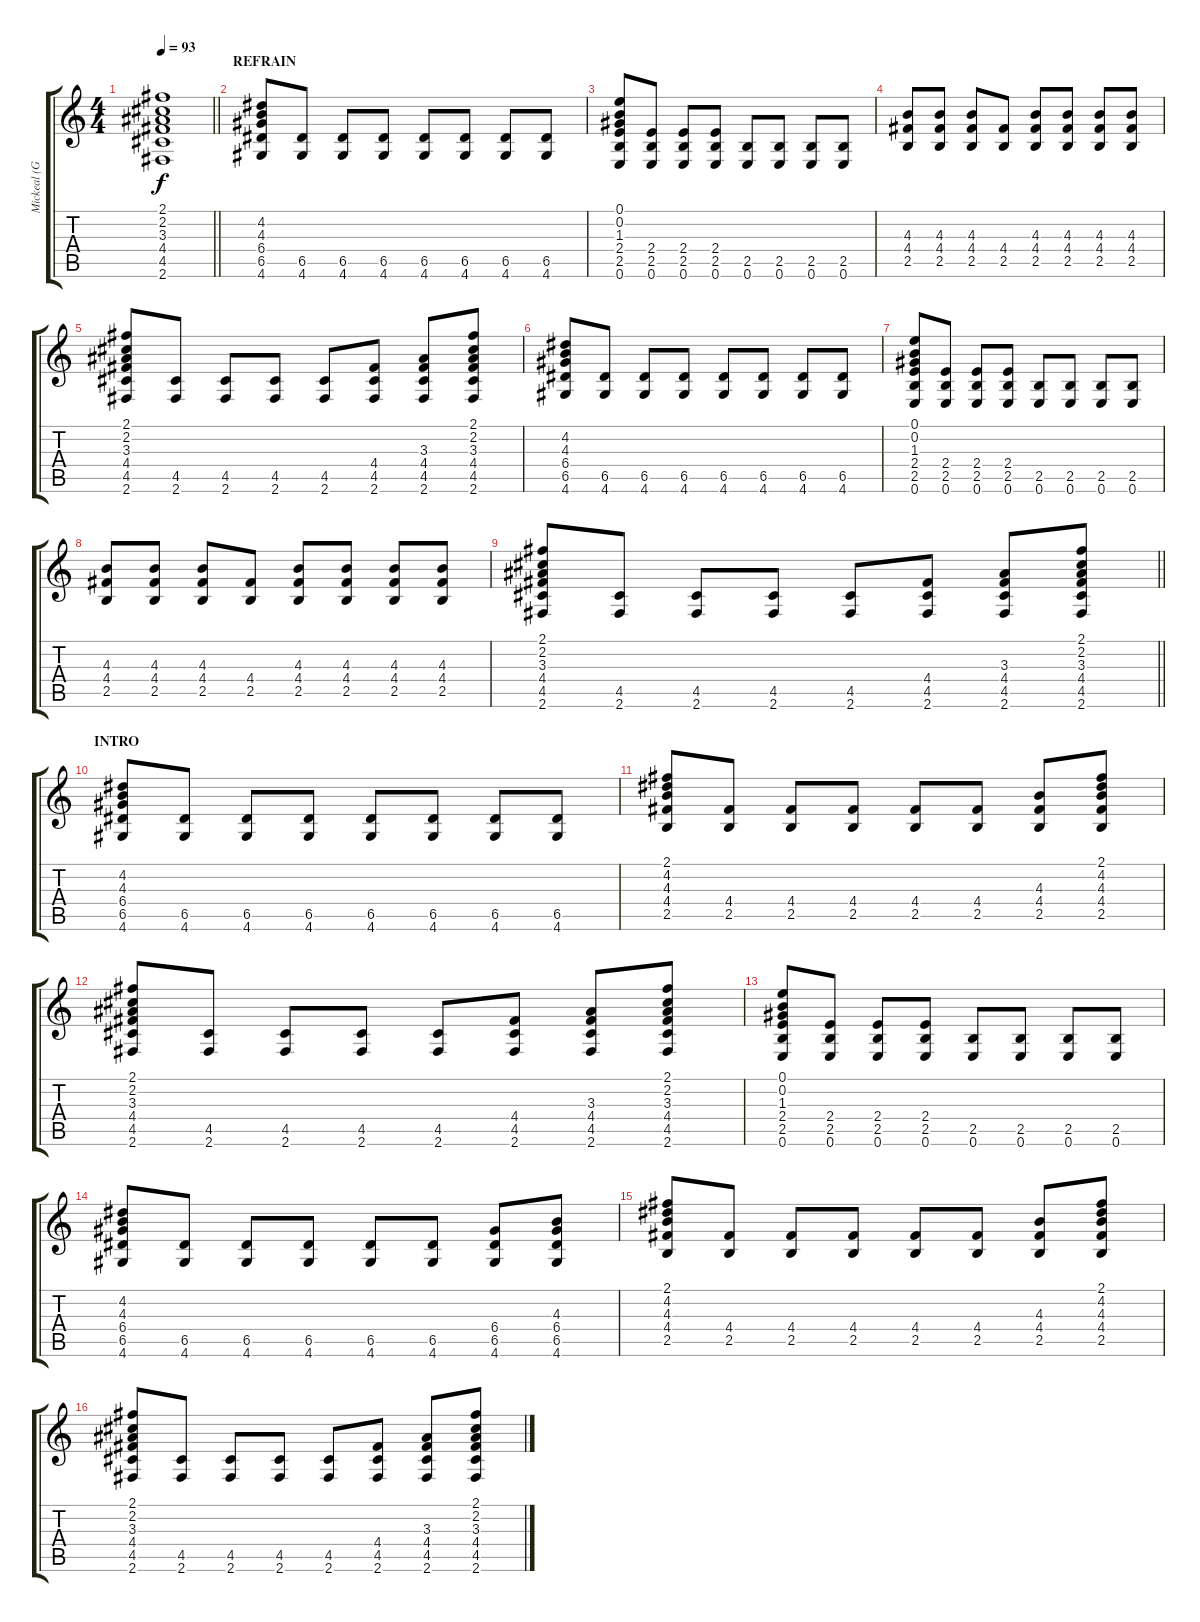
\track ("Mickeal (Guitar_01)" "Mickeal (G") {instrument acousticguitarsteel}
\staff {score tabs}
\tuning (E4 B3 G3 D3 A2 E2) {hide}
\ts (4 4)
\tempo 93
\clef g2
\barLineRight lightlight
\ks c
(2.1 2.2 3.3 4.4 4.5 2.6).1{dy f} |
\section ("" "REFRAIN")
(4.2 4.3 6.4 6.5 4.6).8 (6.5 4.6).8 (6.5 4.6).8 (6.5 4.6).8 (6.5 4.6).8 (6.5 4.6).8 (6.5 4.6).8 (6.5 4.6).8 |
(0.1 0.2 1.3 2.4 2.5 0.6).8 (2.4 2.5 0.6).8 (2.4 2.5 0.6).8 (2.4 2.5 0.6).8 (2.5 0.6).8 (2.5 0.6).8 (2.5 0.6).8 (2.5 0.6).8 |
(4.3 4.4 2.5).8 (4.3 4.4 2.5).8 (4.3 4.4 2.5).8 (4.4 2.5).8 (4.3 4.4 2.5).8 (4.3 4.4 2.5).8 (4.3 4.4 2.5).8 (4.3 4.4 2.5).8 |
(2.1 2.2 3.3 4.4 4.5 2.6).8 (4.5 2.6).8 (4.5 2.6).8 (4.5 2.6).8 (4.5 2.6).8 (4.4 4.5 2.6).8 (3.3 4.4 4.5 2.6).8 (2.1 2.2 3.3 4.4 4.5 2.6).8 |
(4.2 4.3 6.4 6.5 4.6).8 (6.5 4.6).8 (6.5 4.6).8 (6.5 4.6).8 (6.5 4.6).8 (6.5 4.6).8 (6.5 4.6).8 (6.5 4.6).8 |
(0.1 0.2 1.3 2.4 2.5 0.6).8 (2.4 2.5 0.6).8 (2.4 2.5 0.6).8 (2.4 2.5 0.6).8 (2.5 0.6).8 (2.5 0.6).8 (2.5 0.6).8 (2.5 0.6).8 |
(4.3 4.4 2.5).8 (4.3 4.4 2.5).8 (4.3 4.4 2.5).8 (4.4 2.5).8 (4.3 4.4 2.5).8 (4.3 4.4 2.5).8 (4.3 4.4 2.5).8 (4.3 4.4 2.5).8 |
\barLineRight lightlight
(2.1 2.2 3.3 4.4 4.5 2.6).8 (4.5 2.6).8 (4.5 2.6).8 (4.5 2.6).8 (4.5 2.6).8 (4.4 4.5 2.6).8 (3.3 4.4 4.5 2.6).8 (2.1 2.2 3.3 4.4 4.5 2.6).8 |
\section ("" "INTRO")
(4.2 4.3 6.4 6.5 4.6).8 (6.5 4.6).8 (6.5 4.6).8 (6.5 4.6).8 (6.5 4.6).8 (6.5 4.6).8 (6.5 4.6).8 (6.5 4.6).8 |
(2.1 4.2 4.3 4.4 2.5).8 (4.4 2.5).8 (4.4 2.5).8 (4.4 2.5).8 (4.4 2.5).8 (4.4 2.5).8 (4.3 4.4 2.5).8 (2.1 4.2 4.3 4.4 2.5).8 |
(2.1 2.2 3.3 4.4 4.5 2.6).8 (4.5 2.6).8 (4.5 2.6).8 (4.5 2.6).8 (4.5 2.6).8 (4.4 4.5 2.6).8 (3.3 4.4 4.5 2.6).8 (2.1 2.2 3.3 4.4 4.5 2.6).8 |
(0.1 0.2 1.3 2.4 2.5 0.6).8 (2.4 2.5 0.6).8 (2.4 2.5 0.6).8 (2.4 2.5 0.6).8 (2.5 0.6).8 (2.5 0.6).8 (2.5 0.6).8 (2.5 0.6).8 |
(4.2 4.3 6.4 6.5 4.6).8 (6.5 4.6).8 (6.5 4.6).8 (6.5 4.6).8 (6.5 4.6).8 (6.5 4.6).8 (6.4 6.5 4.6).8 (4.3 6.4 6.5 4.6).8 |
(2.1 4.2 4.3 4.4 2.5).8 (4.4 2.5).8 (4.4 2.5).8 (4.4 2.5).8 (4.4 2.5).8 (4.4 2.5).8 (4.3 4.4 2.5).8 (2.1 4.2 4.3 4.4 2.5).8 |
(2.1 2.2 3.3 4.4 4.5 2.6).8 (4.5 2.6).8 (4.5 2.6).8 (4.5 2.6).8 (4.5 2.6).8 (4.4 4.5 2.6).8 (3.3 4.4 4.5 2.6).8 (2.1 2.2 3.3 4.4 4.5 2.6).8
